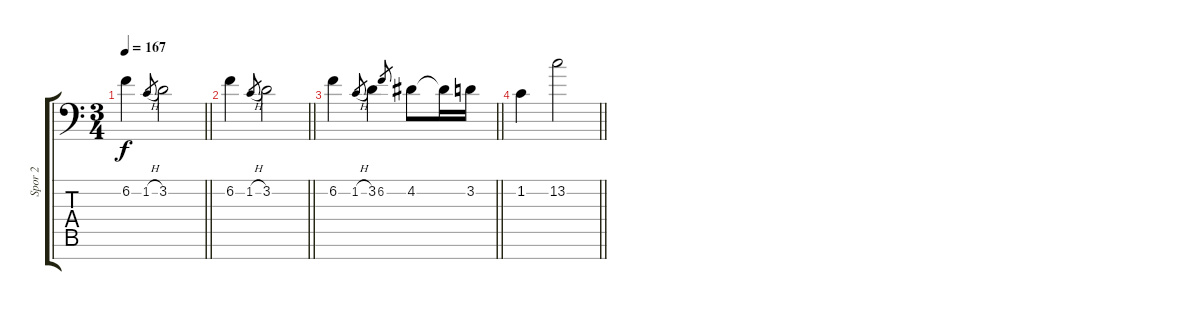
\track ("Spor 2" "Spor 2") {instrument acousticgrandpiano}
\staff {score tabs}
\tuning (E4 B3 G3 D3 A2 E2 C-1) {hide}
\ts (3 4)
\tempo 167
\clef f4
\barLineRight lightlight
\ks c
6.2.4{dy f} 1.2{h}.8{gr} 3.2.2 |
\barLineRight lightlight
6.2.4 1.2{h}.8{gr} 3.2.2 |
\barLineRight lightlight
6.2.4 1.2{h}.8{gr} 3.2.4 6.2.8{gr} 4.2.8 4.2{t}.16 3.2.16 |
\barLineRight lightlight
1.2.4 13.2.2
